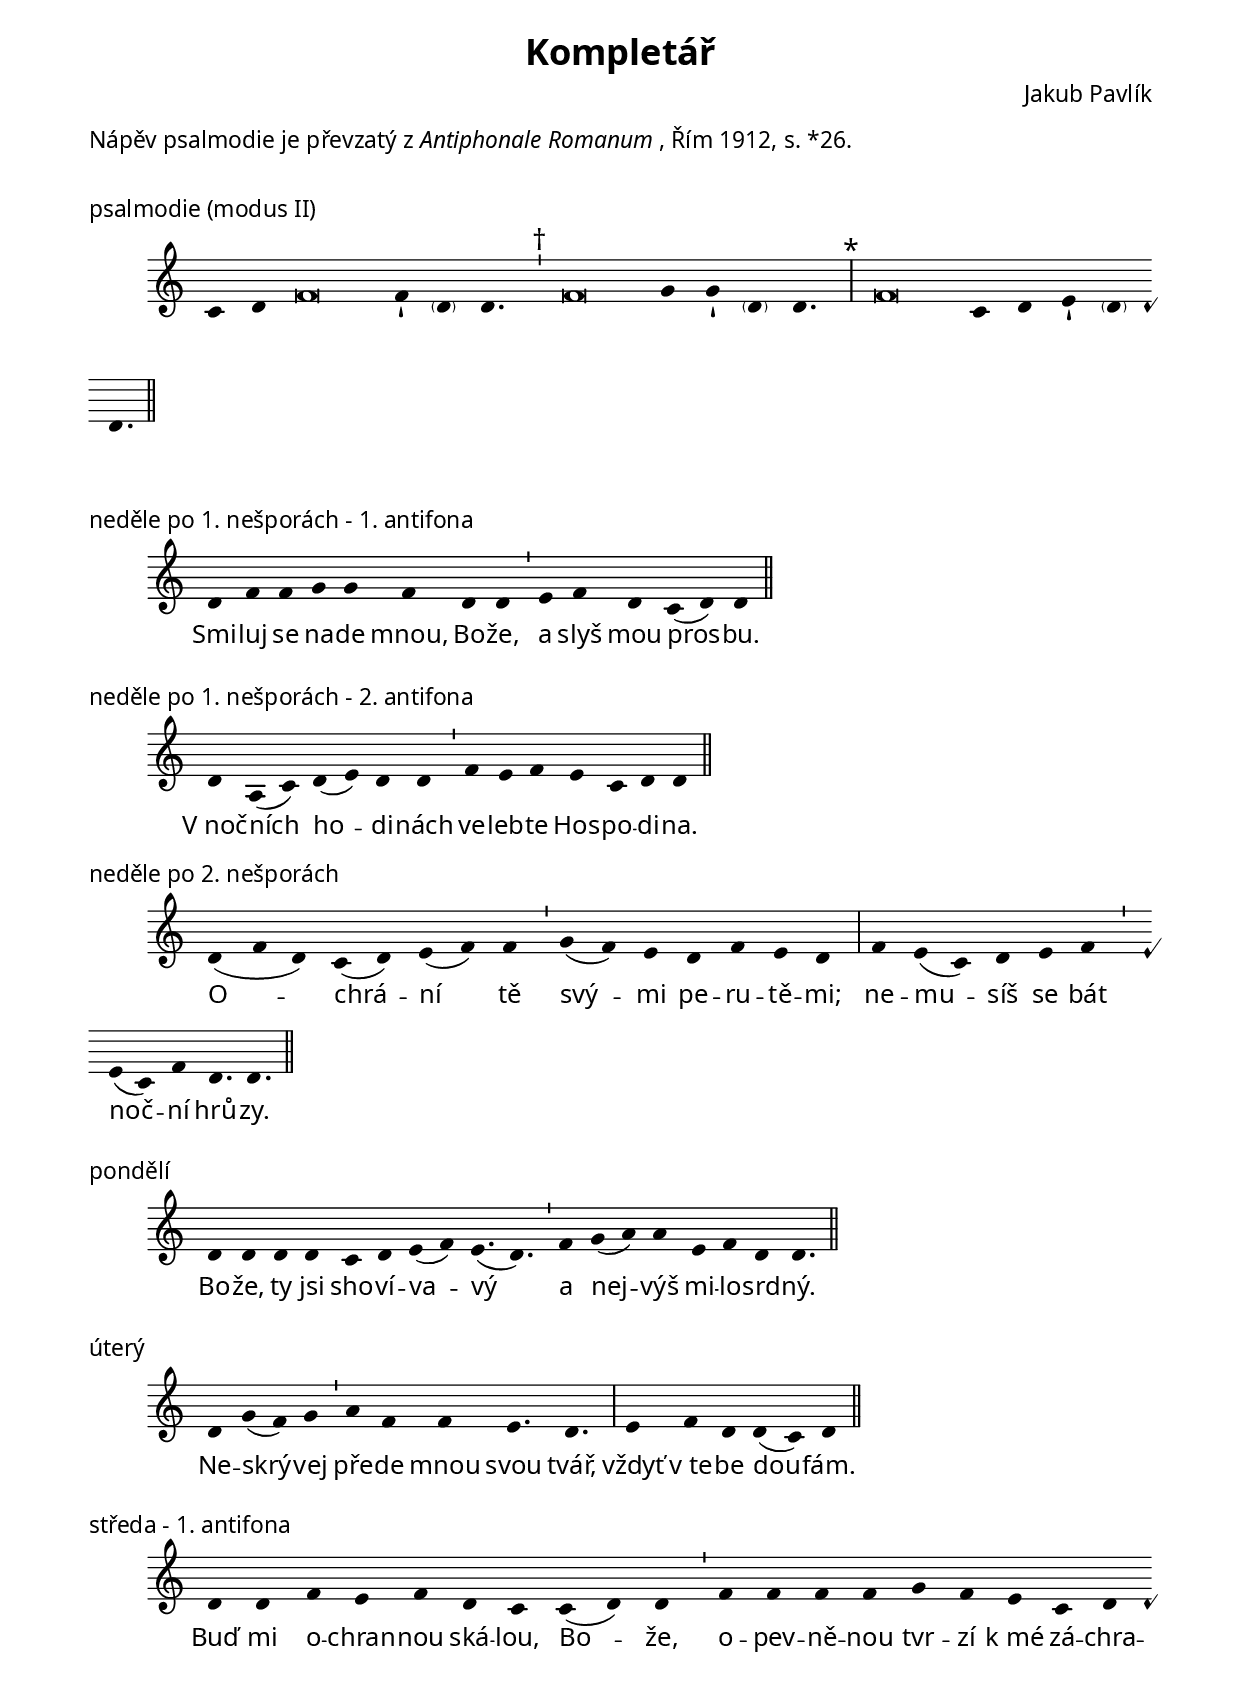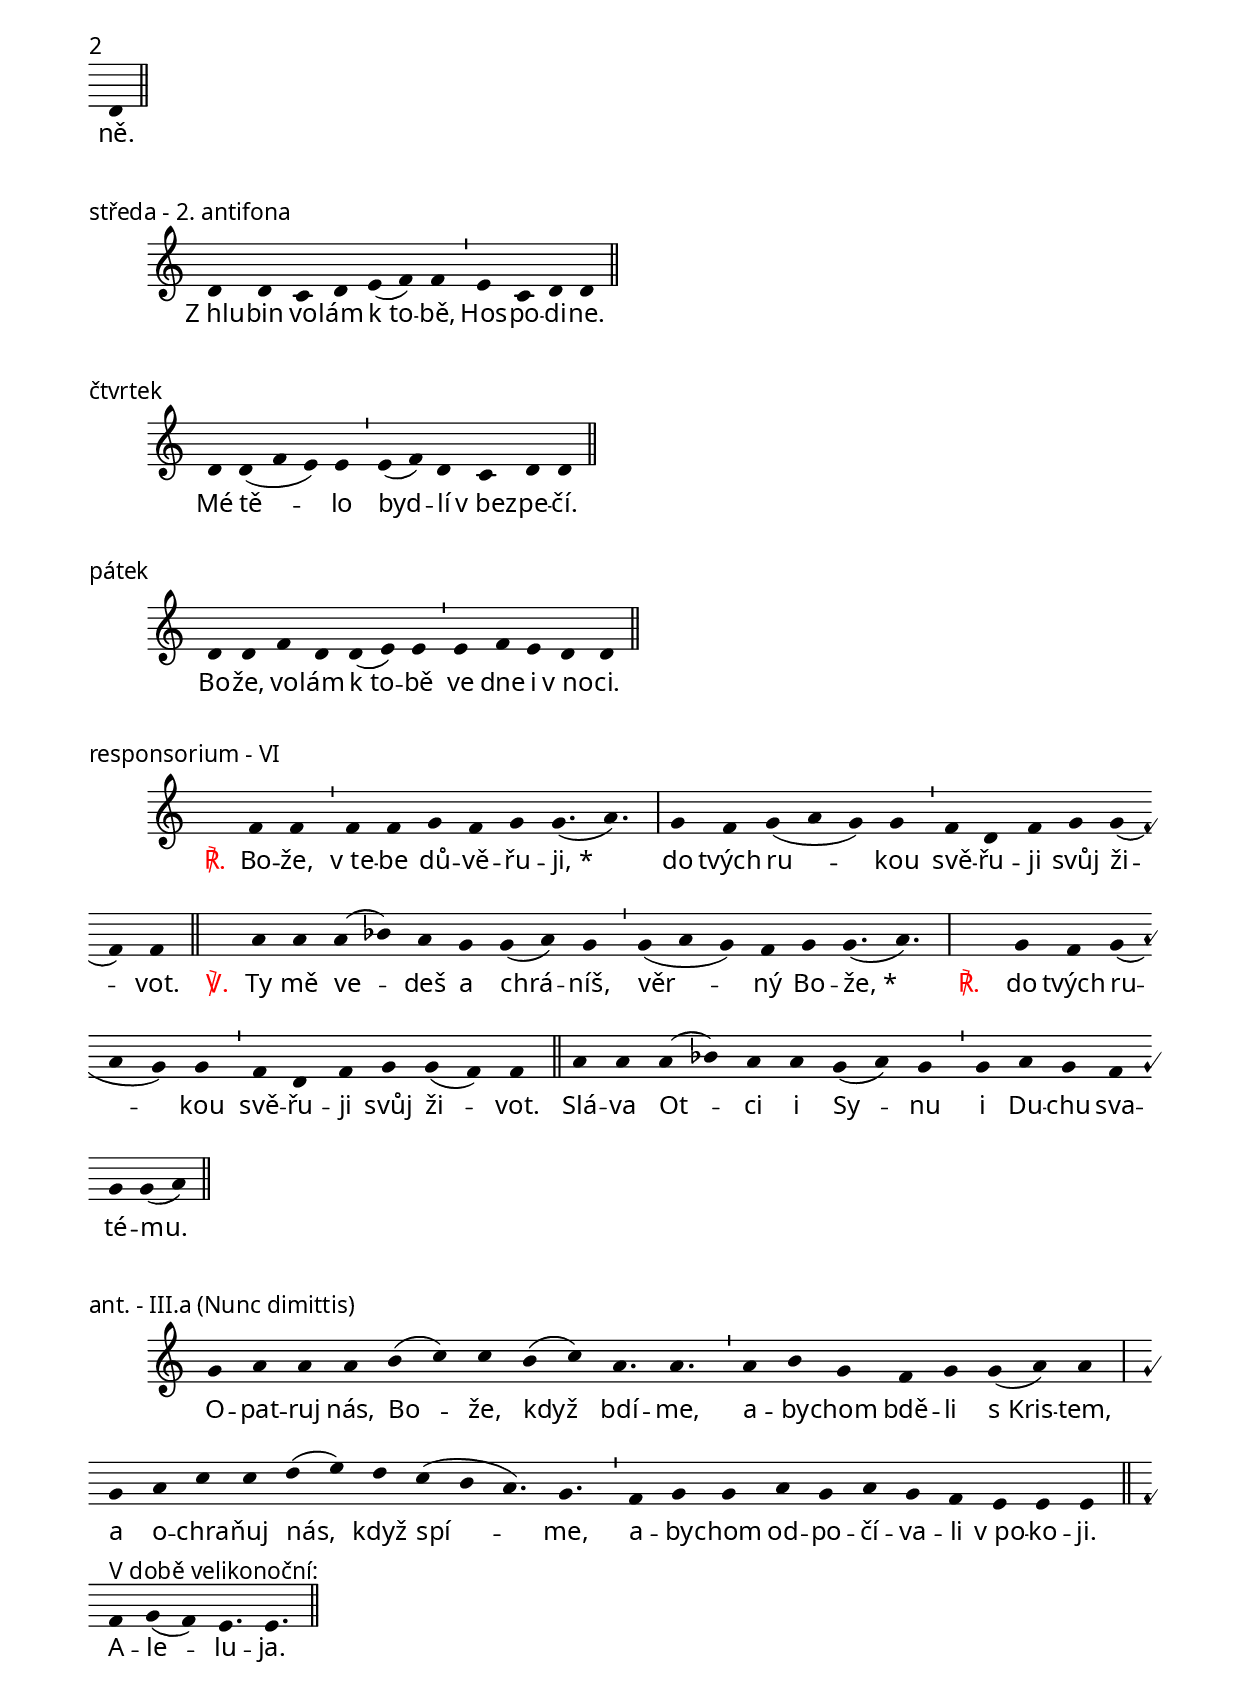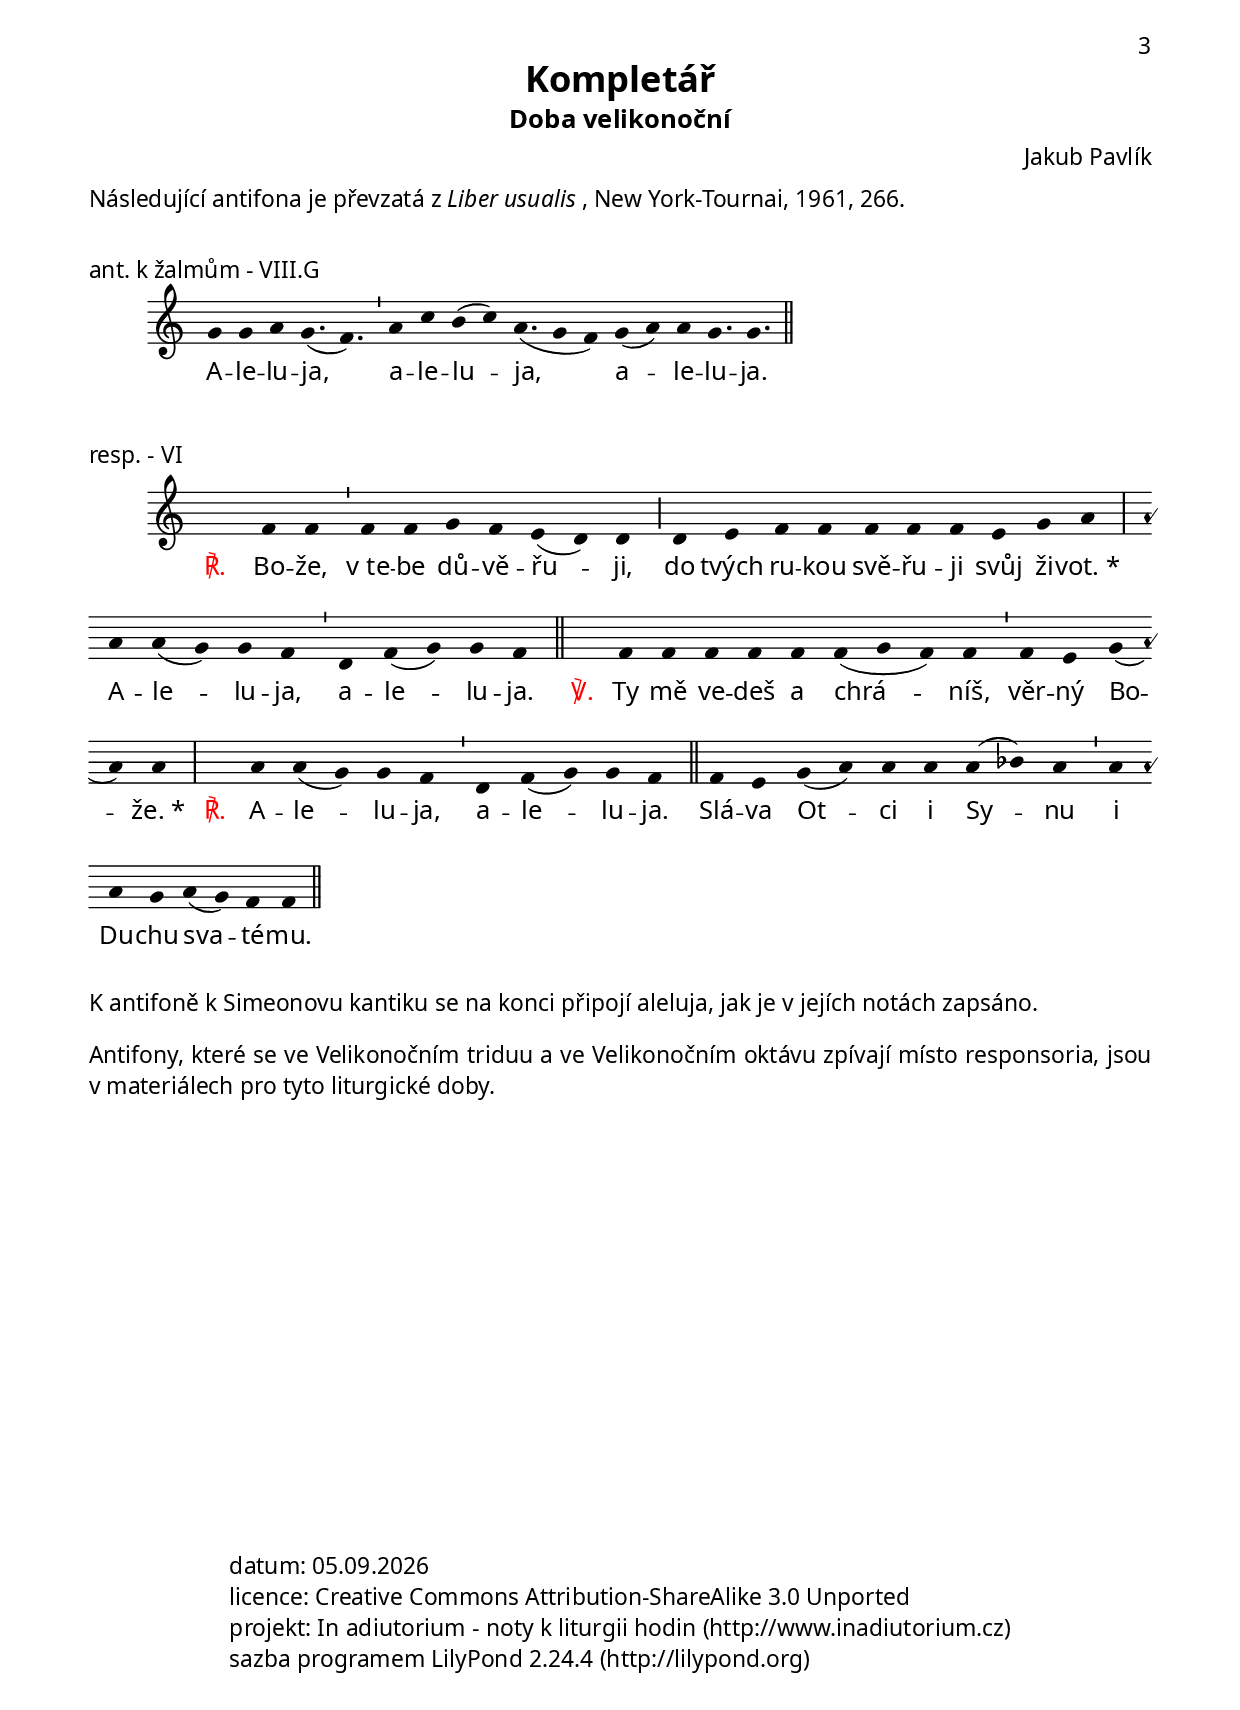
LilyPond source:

\version "2.12.3"

\header {
  title = "Kompletář"
  composer = "Jakub Pavlík"
}

\include "spolecne.ly"
\include "dilyresponsorii.ly"

\paper {
  ragged-bottom=##f
  ragged-last-bottom=##f
  
  % kvuli poznamce na zacatku, aby se k ni neprilepil titulek prvni antifony
  markup-markup-spacing #'minimum-distance = #5
}

\markup {
  \wordwrap {
    Nápěv psalmodie je převzatý z \italic{Antiphonale Romanum}, Řím 1912, s. *26.
  }
}

\score {
  \relative c' {
    \choralniRezim
    
    c d f\breve f4-| \parenthesize d d4. \barMin \mark \Dagger
    f\breve g4 g-| \parenthesize d d4. \barMax \mark "*"
    f\breve c4 d e-| \parenthesize d d4. \barFinalis
  }
  \header {
    quid = "psalmodie"
    modus = "II"
    differentia = ""
    piece = "psalmodie (modus II)"
    id = "psalmodie"
  }
}

\score {
  \relative c' {
    \choralniRezim

    d4 f f g g f d d \barMin e f d c( d) d \barFinalis
  }
  \addlyrics {
    Smi -- luj se na -- de mnou, Bo -- že, a slyš mou pros -- bu.
  }
  \header {
    quid = "1. ant."
    modus = "II"
    differentia = "D"
    piece = "neděle po 1. nešporách - 1. antifona"
    id = "nei1"
  }
}

\score {
  \relative c' {
    \choralniRezim
    d4 a( c) d( e) d d \barMin
    f4 e f e c d d4 \barFinalis
  }
  \addlyrics {
    V_noč -- ních ho -- di -- nách ve -- leb -- te Hos -- po -- di -- na.
  }
  \header {
    quid = "2. ant."
    modus = "II"
    differentia = "D"
    piece = "neděle po 1. nešporách - 2. antifona"
    id = "nei2"
  }
}

\score {
  \relative c' {
    \choralniRezim
    d4( f d) c( d) e( f) f \barMin
    g( f) e d f e d \barMax
    f e( c) d e f \barMin
    e( c) f d4. d4. \barFinalis
  }
  \addlyrics {
    O -- chrá -- ní tě svý -- mi pe -- ru -- tě -- mi;
    ne -- mu -- síš se bát noč -- ní hrů -- zy.
  }
  \header {
    quid = "ant."
    modus = "II"
    differentia = "D"
    piece = "neděle po 2. nešporách"
    id = "neii"
  }
}

\score {
  \relative c' {
    \choralniRezim
    d4 d d d c d e( f) e4.( d) \barMin f4 g( a) a e f d d4. \barFinalis
  }
  \addlyrics {
    Bo -- že, ty jsi sho -- ví -- va -- vý a nej -- výš mi -- lo -- srd -- ný.
  }
  \header {
    quid = "ant."
    modus = "II"
    differentia = "D"
    piece = "pondělí"
    id = "po"
  }
}

\score {
  \relative c' {
    \choralniRezim
    d4 g( f) g \barMin a f f e4. d \barMax
    e4 f d d( c) d \barFinalis
  }
  \addlyrics {
    Ne -- skrý -- vej pře -- de mnou svou tvář,
    vždyť v_te -- be dou -- fám.
  }
  \header {
    quid = "ant."
    modus = "II"
    differentia = "D"
    piece = "úterý"
    id = "ut"
  }
}

\score {
  \relative c' {
    \choralniRezim
    d4 d f e f d c c( d) d \barMin
    f f f f g f e c d d \barFinalis
  }
  \addlyrics {
    Buď mi o -- chran -- nou ská -- lou, Bo -- že,
    o -- pev -- ně -- nou tvr -- zí k_mé zá -- chra -- ně.
  }
  \header {
    quid = "1. ant."
    modus = "II"
    differentia = "D"
    piece = "středa - 1. antifona"
    id = "st1"
  }
}

\score {
  \relative c' {
    \choralniRezim
    d4 d c d e( f) f \barMin
    e c d d \barFinalis
  }
  \addlyrics {
    Z_hlu -- bin vo -- lám k_to -- bě, Hos -- po -- di -- ne.
  }
  \header {
    quid = "2. ant."
    modus = "II"
    differentia = "D"
    piece = "středa - 2. antifona"
    id = "st2"
  }
}

\score {
  \relative c' {
    \choralniRezim
    d4 d( f e) e \barMin e( f) d c d d \barFinalis
  }
  \addlyrics {
    Mé tě -- lo byd -- lí v_bez -- pe -- čí.
  }
  \header {
    quid = "ant."
    modus = "II"
    differentia = "D"
    piece = "čtvrtek"
    id = "ct"
  }
}

\score {
  \relative c' {
    \choralniRezim
    d4 d f d d( e) e \barMin e f e d d \barFinalis
  }
  \addlyrics {
    Bo -- že, vo -- lám k_to -- bě ve dne i v_no -- ci.
  }
  \header {
    quid = "ant."
    modus = "II"
    differentia = "D"
    piece = "pátek"
    id = "pa"
  }
}

\score {
  \relative c' {
    \choralniRezim
    
    % R
    \neviditelna f
    f4 f \barMin f f g f g g4.( a) \barMax
    g4 f g( a g) g \barMin f d f g g( f) f \barFinalis
    % V
    \neviditelna a
    a4 a a( bes) a g g( a) g \barMin g( a g) f g g4.( a) \barMax
    % R
    \neviditelna g
    g4 f g( a g) g \barMin f d f g g( f) f \barFinalis
    % Slava
    \respVIdoxologie \barFinalis
  }
  \addlyrics {
    \Response Bo -- že, v_te -- be dů -- vě -- řu -- ji,_*
    do tvých ru -- kou svě -- řu -- ji svůj ži -- vot.
    \Verse Ty mě ve -- deš a chrá -- níš, věr -- ný Bo -- že,_*
    \Response do tvých ru -- kou svě -- řu -- ji svůj ži -- vot.
    \textRespDoxologie
  }
  \header {
    quid = "resp."
    modus = "VI"
    piece = "responsorium - VI"
    id = "resp"
  }
}

\score {
  \relative c'' {
    \choralniRezim
    g4 a a a b( c) c b( c) a4. a \barMin
    a4 b g f g g( a) a \barMax
    g a c c d( e) d c( b a4.) g \barMin
    f4 g g a g a g f e e e \barFinalis
    f^\markup{V době velikonoční:} g( f) e4. e \barFinalis
  }
  \addlyrics {
    O -- pat -- ruj nás, Bo -- že, když bdí -- me,
    a -- by -- chom bdě -- li s_Kris -- tem,
    a o -- chra -- ňuj nás, když spí -- me,
    a -- by -- chom od -- po -- čí -- va -- li v_po -- ko -- ji.
    A -- le -- lu -- ja.
  }
  \header {
    quid = "ant."
    modus = "III"
    differentia = "a" 
    psalmus = "Nunc dimittis"
    piece = \markup {\sestavTitulek}
    id = "sim"
  }
}
  
\bookpart {
  \header {
    subtitle = "Doba velikonoční" 
  }
  
  % Tato cast obsahuje mene not a proto je lepsi, aby se, narozdil
  % od prvni casti, noty neroztahovaly na celou stranku, ale byly
  % nakupene nahore:
  \paper {
    ragged-bottom=##f
    ragged-last-bottom=##t
  }
  
  \markup {Následující antifona je převzatá z \italic{Liber usualis}, New York-Tournai, 1961, 266.}
  
  \score {
    \relative c'' {
      \choralniRezim
      g4 g a g4.( f) \barMin
      a4 c b( c) a4.( g4 f)
      g( a) a g4. g \barFinalis
    }
    \addlyrics {
      A -- le -- lu -- ja,
      a -- le -- lu -- ja,
      a -- le -- lu -- ja.
    }
    \header {
      quid = "ant. k žalmům"
      modus = "VIII"
      differentia = "G" 
      psalmus = ""
      id = "pasch"
      piece = \markup {\sestavTitulekBezZalmu}
      fons = "Liber usualis, New York-Tournai, 1961, 266."
    }
  }
  
  \score {
    \relative c' {
      \choralniRezim
      
      % R
      \neviditelna f
      f4 f \barMin f f g f e( d) d \barMaior
      d e f f f f f e g a \barMax
      \respVIalelujaResponsum \barFinalis
      % V
      \neviditelna f
      f4 f f f f f( g f) f \barMin f e g( a) a \barMax
      % R
      \neviditelna a
      \respVIalelujaResponsum \barFinalis
      % Slava
      \respVIalelujaDoxologie \barFinalis
    }
    \addlyrics {
      \Response Bo -- že, v_te -- be dů -- vě -- řu -- ji,
      do tvých ru -- kou svě -- řu -- ji svůj ži -- vot._* \textRespAleluja
      \Verse Ty mě ve -- deš a chrá -- níš, věr -- ný Bo -- že._*
      \Response \textRespAleluja
      \textRespDoxologie
    }
    \header {
      quid = "resp."
      modus = "VI"
      id = "paschresp"
      piece = \markup {\sestavTitulekResp}
    }
  }
  
  \markup\justify {K antifoně k Simeonovu kantiku se na konci připojí aleluja,
  jak je v jejích notách zapsáno.}
  
  \markup\justify {Antifony, které se ve Velikonočním triduu
  a ve Velikonočním oktávu zpívají místo responsoria, jsou
  "v materiálech" pro tyto liturgické doby.}
}